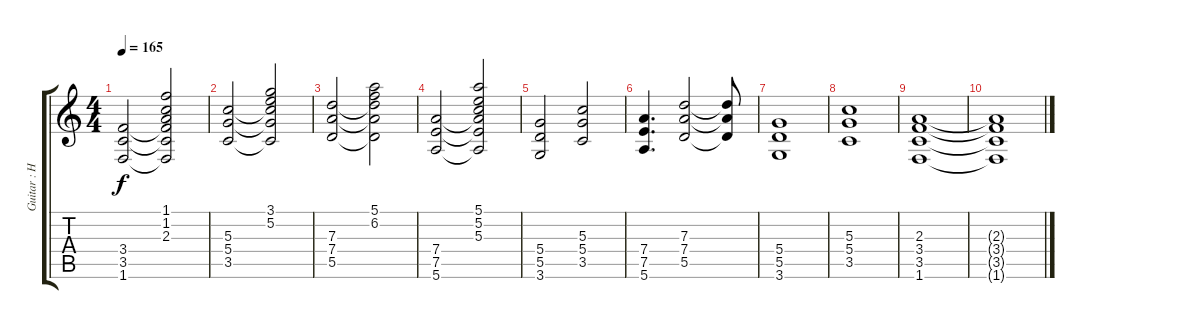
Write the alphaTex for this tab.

\track ("Guitar : Hirasawa Yui - San" "Guitar : H") {instrument distortionguitar}
\staff {score tabs}
\tuning (E4 B3 G3 D3 A2 E2) {hide}
\ts (4 4)
\tempo 165
\clef g2
\ks c
(3.4 3.5 1.6).2{dy f} (1.1 1.2 2.3 3.4{t} 3.5{t} 1.6{t}).2 |
(5.3 5.4 3.5).2 (3.1 5.2 5.3{t} 5.4{t} 3.5{t}).2 |
(7.3 7.4 5.5).2 (5.1 6.2 7.3{t} 7.4{t} 5.5{t}).2 |
(7.4 7.5 5.6).2 (5.1 5.2 5.3 7.4{t} 7.5{t} 5.6{t}).2 |
(5.4 5.5 3.6).2 (5.3 5.4 3.5).2 |
(7.4 7.5 5.6).4{d} (7.3 7.4 5.5).2 (7.3{t} 7.4{t} 5.5{t}).8 |
(5.4 5.5 3.6).1 |
(5.3 5.4 3.5).1 |
(2.3 3.4 3.5 1.6).1 |
(2.3{t} 3.4{t} 3.5{t} 1.6{t}).1
